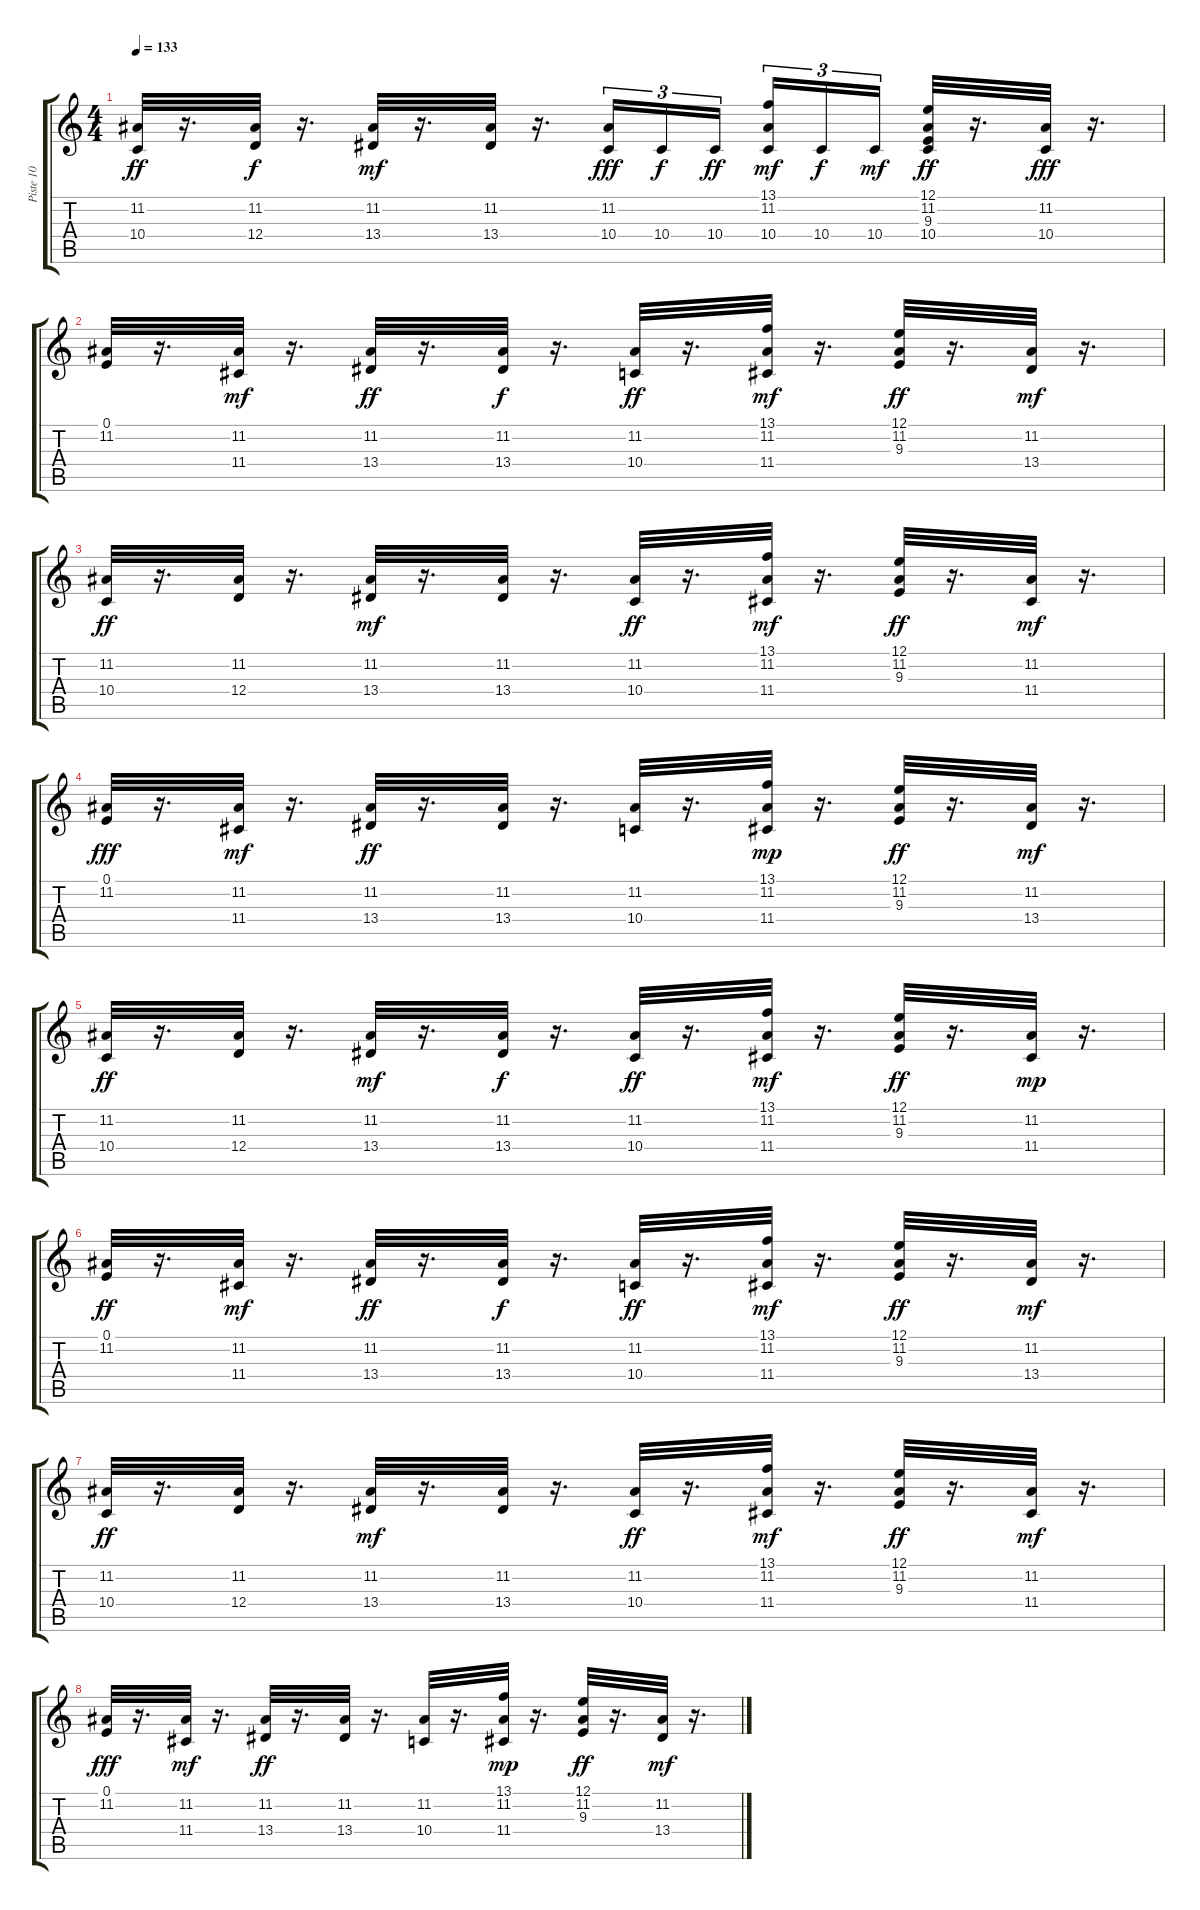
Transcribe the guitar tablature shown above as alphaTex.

\track ("Piste 10" "Piste 10") {instrument acousticgrandpiano}
\staff {score tabs}
\tuning (E4 B3 G3 D3 A2 E2) {hide}
\ts (4 4)
\tempo 133
\clef g2
\ks c
(11.2 10.4).32{dy ff} r.16{d} (11.2 12.4).32{dy f} r.16{d} (11.2 13.4).32{dy mf} r.16{d} (11.2 13.4).32 r.16{d} (11.2 10.4).16{tu (3 2) dy fff} 10.4.16{tu (3 2) dy f} 10.4.16{tu (3 2) dy ff} (13.1 11.2 10.4).16{tu (3 2) dy mf} 10.4.16{tu (3 2) dy f} 10.4.16{tu (3 2) dy mf} (12.1 11.2 9.3 10.4).32{dy ff} r.16{d} (11.2 10.4).32{dy fff} r.16{d} |
(0.1 11.2).32 r.16{d} (11.2 11.4).32{dy mf} r.16{d} (11.2 13.4).32{dy ff} r.16{d} (11.2 13.4).32{dy f} r.16{d} (11.2 10.4).32{dy ff} r.16{d} (13.1 11.2 11.4).32{dy mf} r.16{d} (12.1 11.2 9.3).32{dy ff} r.16{d} (11.2 13.4).32{dy mf} r.16{d} |
(11.2 10.4).32{dy ff} r.16{d} (11.2 12.4).32 r.16{d} (11.2 13.4).32{dy mf} r.16{d} (11.2 13.4).32 r.16{d} (11.2 10.4).32{dy ff} r.16{d} (13.1 11.2 11.4).32{dy mf} r.16{d} (12.1 11.2 9.3).32{dy ff} r.16{d} (11.2 11.4).32{dy mf} r.16{d} |
(0.1 11.2).32{dy fff} r.16{d} (11.2 11.4).32{dy mf} r.16{d} (11.2 13.4).32{dy ff} r.16{d} (11.2 13.4).32 r.16{d} (11.2 10.4).32 r.16{d} (13.1 11.2 11.4).32{dy mp} r.16{d} (12.1 11.2 9.3).32{dy ff} r.16{d} (11.2 13.4).32{dy mf} r.16{d} |
(11.2 10.4).32{dy ff} r.16{d} (11.2 12.4).32 r.16{d} (11.2 13.4).32{dy mf} r.16{d} (11.2 13.4).32{dy f} r.16{d} (11.2 10.4).32{dy ff} r.16{d} (13.1 11.2 11.4).32{dy mf} r.16{d} (12.1 11.2 9.3).32{dy ff} r.16{d} (11.2 11.4).32{dy mp} r.16{d} |
(0.1 11.2).32{dy ff} r.16{d} (11.2 11.4).32{dy mf} r.16{d} (11.2 13.4).32{dy ff} r.16{d} (11.2 13.4).32{dy f} r.16{d} (11.2 10.4).32{dy ff} r.16{d} (13.1 11.2 11.4).32{dy mf} r.16{d} (12.1 11.2 9.3).32{dy ff} r.16{d} (11.2 13.4).32{dy mf} r.16{d} |
(11.2 10.4).32{dy ff} r.16{d} (11.2 12.4).32 r.16{d} (11.2 13.4).32{dy mf} r.16{d} (11.2 13.4).32 r.16{d} (11.2 10.4).32{dy ff} r.16{d} (13.1 11.2 11.4).32{dy mf} r.16{d} (12.1 11.2 9.3).32{dy ff} r.16{d} (11.2 11.4).32{dy mf} r.16{d} |
(0.1 11.2).32{dy fff} r.16{d} (11.2 11.4).32{dy mf} r.16{d} (11.2 13.4).32{dy ff} r.16{d} (11.2 13.4).32 r.16{d} (11.2 10.4).32 r.16{d} (13.1 11.2 11.4).32{dy mp} r.16{d} (12.1 11.2 9.3).32{dy ff} r.16{d} (11.2 13.4).32{dy mf} r.16{d}
